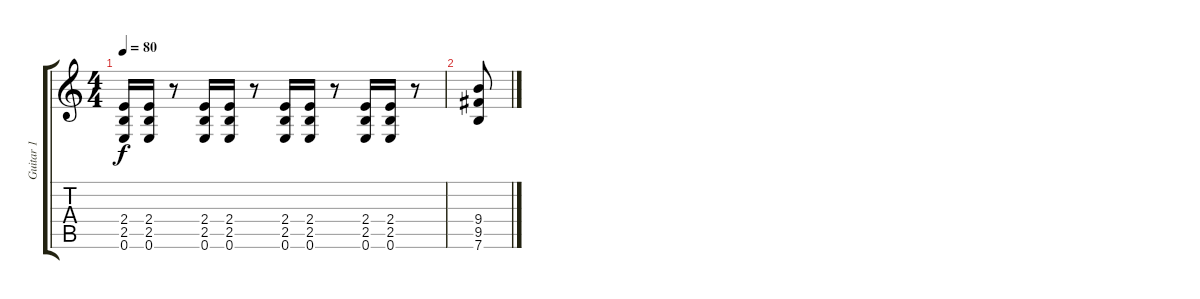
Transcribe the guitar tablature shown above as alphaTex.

\track ("Guitar 1" "Guitar 1") {instrument distortionguitar}
\staff {score tabs}
\tuning (E4 B3 G3 D3 A2 E2) {hide}
\ts (4 4)
\tempo 80
\clef g2
\ks c
(2.4 2.5 0.6).16{dy f} (2.4 2.5 0.6).16 r.8 (2.4 2.5 0.6).16 (2.4 2.5 0.6).16 r.8 (2.4 2.5 0.6).16 (2.4 2.5 0.6).16 r.8 (2.4 2.5 0.6).16 (2.4 2.5 0.6).16 r.8 |
(9.4 9.5 7.6).8
